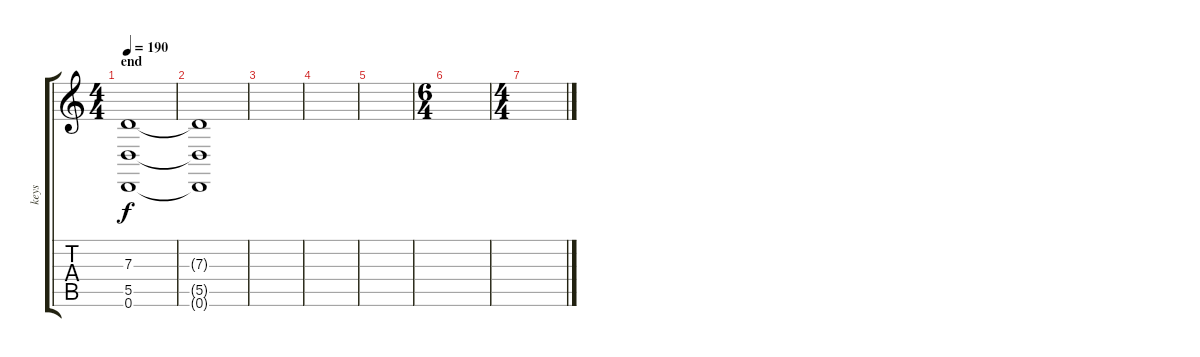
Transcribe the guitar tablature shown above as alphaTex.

\track ("keys" "keys") {instrument stringensemble1}
\staff {score tabs}
\tuning (E4 B3 G3 D3 A2 D2) {hide}
\ts (4 4)
\section ("" "end")
\tempo 190
\clef g2
\ks c
(7.3 5.5 0.6).1{dy f} |
(7.3{t} 5.5{t} 0.6{t}).1 |
|
|
|
\ts (6 4)
|
\ts (4 4)
